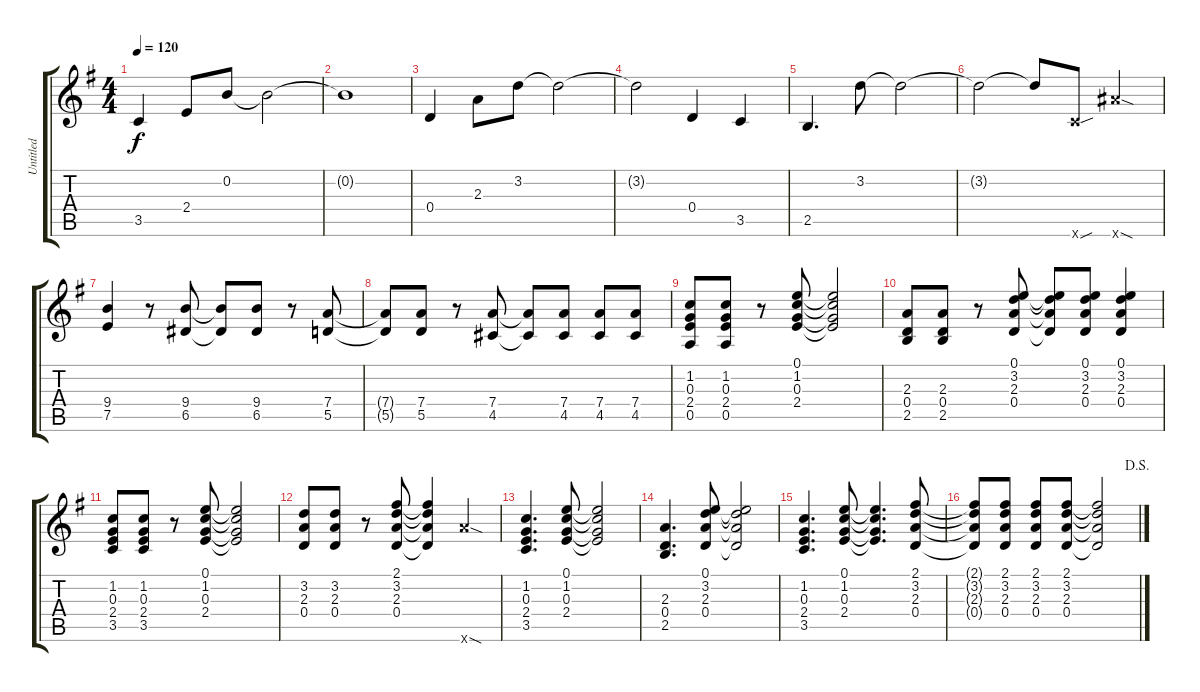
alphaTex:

\track ("Untitled" "Untitled") {instrument acousticguitarnylon}
\staff {score tabs}
\tuning (E4 B3 G3 D3 A2 E2) {hide}
\ts (4 4)
\tempo 120
\clef g2
\ks g
3.5.4{dy f} 2.4.8 0.2.8 0.2{t}.2 |
0.2{t}.1 |
0.4.4 2.3.8 3.2.8 3.2{t}.2 |
3.2{t}.2 0.4.4 3.5.4 |
2.5.4{d} 3.2.8 3.2{t}.2 |
3.2{t}.2 3.2{t}.8 8.6{sou x}.8 18.6{sod x}.4 |
(9.4 7.5).4 r.8 (9.4 6.5).8 (9.4{t} 6.5{t}).8 (9.4 6.5).8 r.8 (7.4 5.5).8 |
(7.4{t} 5.5{t}).8 (7.4 5.5).8 r.8 (7.4 4.5).8 (7.4{t} 4.5{t}).8 (7.4 4.5).8 (7.4 4.5).8 (7.4 4.5).8 |
(1.2 0.3 2.4 0.5).8 (1.2 0.3 2.4 0.5).8 r.8 (0.1 1.2 0.3 2.4).8 (0.1{t} 1.2{t} 0.3{t} 2.4{t}).2 |
(2.3 0.4 2.5).8 (2.3 0.4 2.5).8 r.8 (0.1 3.2 2.3 0.4).8 (0.1{t} 3.2{t} 2.3{t} 0.4{t}).8 (0.1 3.2 2.3 0.4).8 (0.1 3.2 2.3 0.4).4 |
(1.2 0.3 2.4 3.5).8 (1.2 0.3 2.4 3.5).8 r.8 (0.1 1.2 0.3 2.4).8 (0.1{t} 1.2{t} 0.3{t} 2.4{t}).2 |
(3.2 2.3 0.4).8 (3.2 2.3 0.4).8 r.8 (2.1 3.2 2.3 0.4).8 (2.1{t} 3.2{t} 2.3{t} 0.4{t}).4 17.6{sod x}.4 |
(1.2 0.3 2.4 3.5).4{d} (0.1 1.2 0.3 2.4).8 (0.1{t} 1.2{t} 0.3{t} 2.4{t}).2 |
(2.3 0.4 2.5).4{d} (0.1 3.2 2.3 0.4).8 (0.1{t} 3.2{t} 2.3{t} 0.4{t}).2 |
(1.2 0.3 2.4 3.5).4{d} (0.1 1.2 0.3 2.4).8 (0.1{t} 1.2{t} 0.3{t} 2.4{t}).4{d} (2.1 3.2 2.3 0.4).8 |
\jump dalsegno
(2.1{t} 3.2{t} 2.3{t} 0.4{t}).8 (2.1 3.2 2.3 0.4).8 (2.1 3.2 2.3 0.4).8 (2.1 3.2 2.3 0.4).8 (2.1{t} 3.2{t} 2.3{t} 0.4{t}).2
